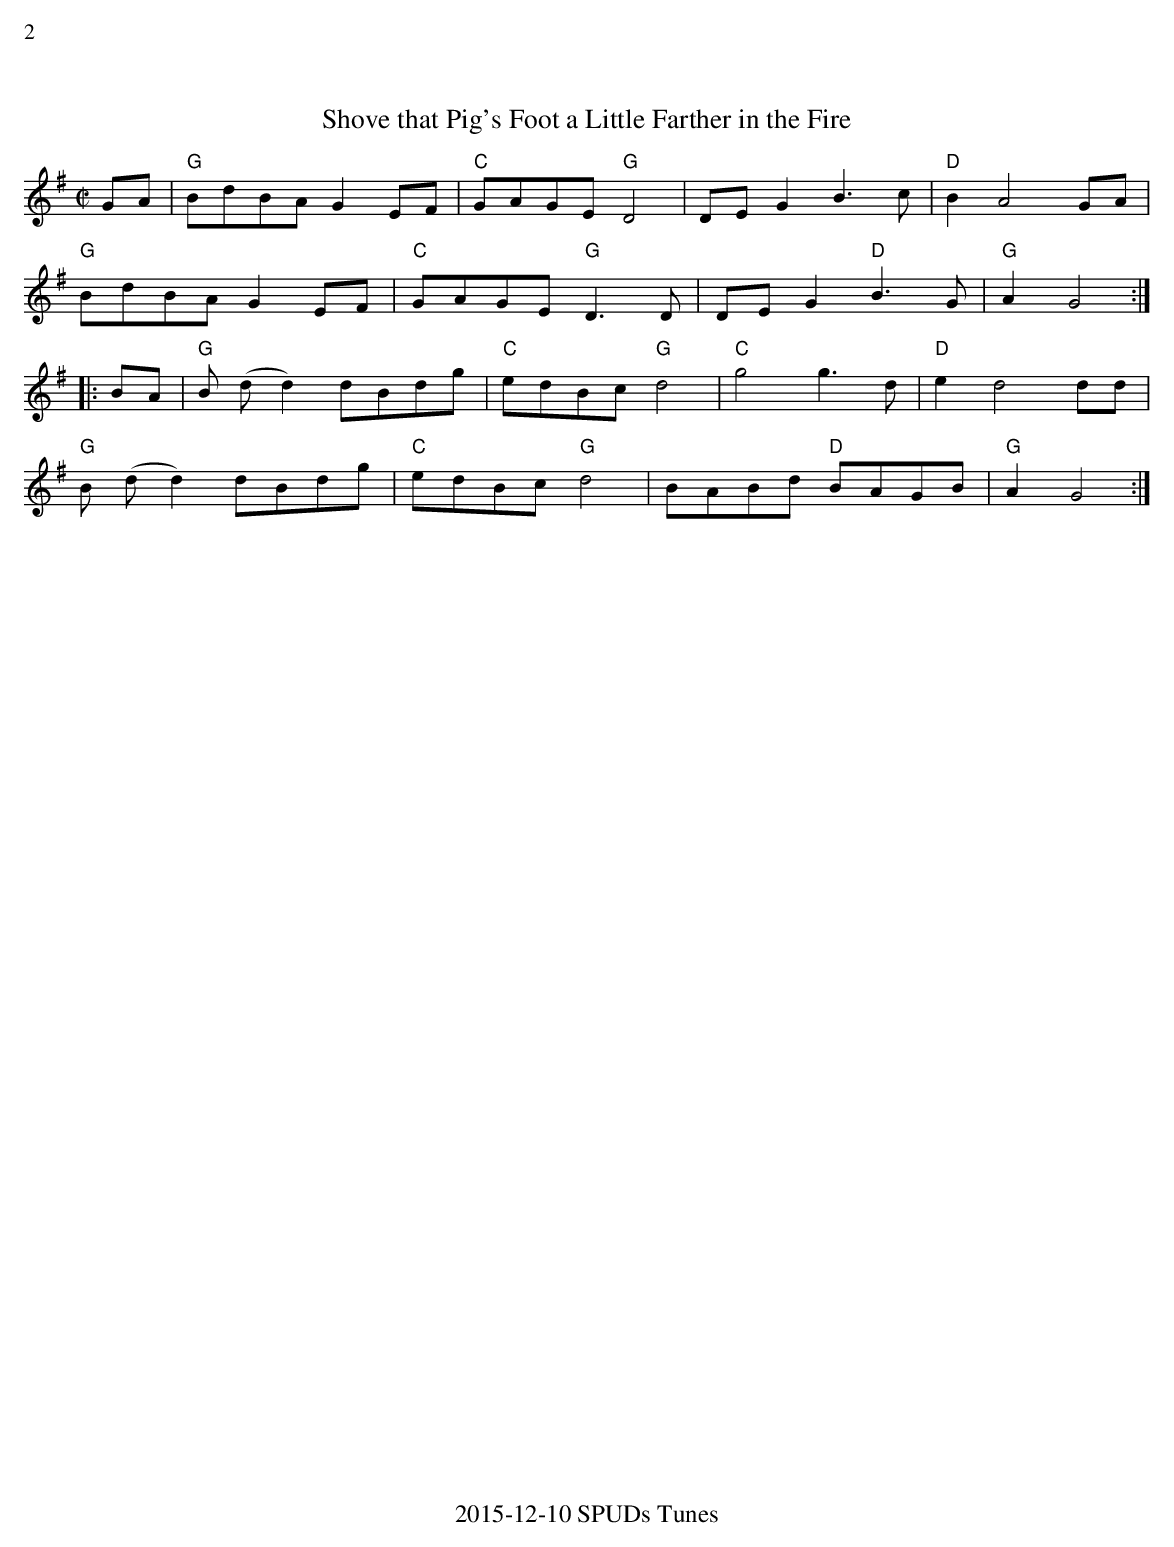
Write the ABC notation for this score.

X:1
%%text 2
T:Shove that Pig's Foot a Little Farther in the Fire
M:C|
K:G
GA|"G"BdBA G2 EF|"C"GAGE "G"D4|DE G2 B3c|"D"B2 A4 GA|
"G"BdBA G2 EF|"C"GAGE "G"D3D|DE G2 "D"B3G|"G"A2  G4:|
|:BA|"G"B (dd2)  dBdg|"C"edBc "G"d4|"C"g4g3d|"D"e2 d4 dd|
"G"B (dd2)  dBdg|"C"edBc "G"d4|BABd  "D"BAGB|"G"A2 G4:|
